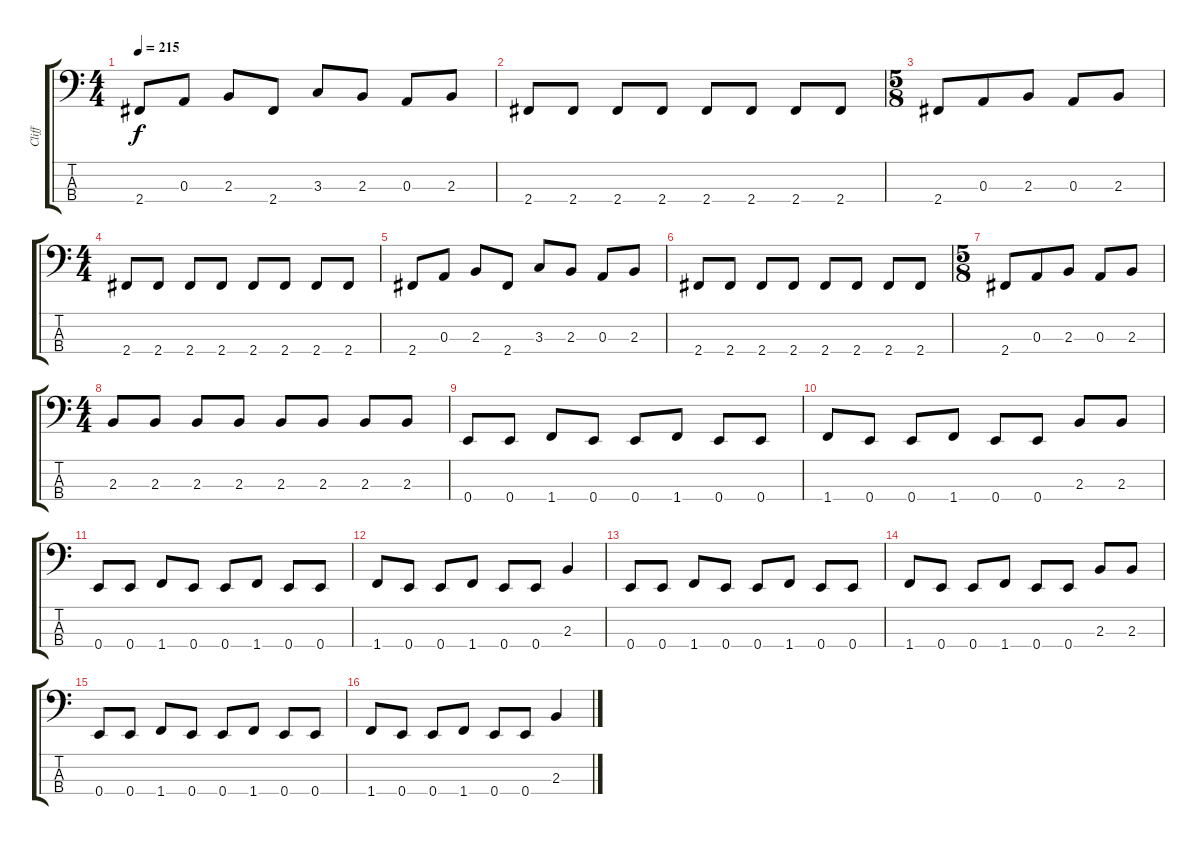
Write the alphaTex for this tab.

\track ("Cliff" "Cliff") {instrument electricbassfinger}
\staff {score tabs}
\tuning (G2 D2 A1 E1) {hide}
\ts (4 4)
\tempo 215
\clef f4
\ks c
2.4.8{dy f} 0.3.8 2.3.8 2.4.8 3.3.8 2.3.8 0.3.8 2.3.8 |
2.4.8 2.4.8 2.4.8 2.4.8 2.4.8 2.4.8 2.4.8 2.4.8 |
\ts (5 8)
2.4.8 0.3.8 2.3.8 0.3.8 2.3.8 |
\ts (4 4)
2.4.8 2.4.8 2.4.8 2.4.8 2.4.8 2.4.8 2.4.8 2.4.8 |
2.4.8 0.3.8 2.3.8 2.4.8 3.3.8 2.3.8 0.3.8 2.3.8 |
2.4.8 2.4.8 2.4.8 2.4.8 2.4.8 2.4.8 2.4.8 2.4.8 |
\ts (5 8)
2.4.8 0.3.8 2.3.8 0.3.8 2.3.8 |
\ts (4 4)
2.3.8 2.3.8 2.3.8 2.3.8 2.3.8 2.3.8 2.3.8 2.3.8 |
0.4.8 0.4.8 1.4.8 0.4.8 0.4.8 1.4.8 0.4.8 0.4.8 |
1.4.8 0.4.8 0.4.8 1.4.8 0.4.8 0.4.8 2.3.8 2.3.8 |
0.4.8 0.4.8 1.4.8 0.4.8 0.4.8 1.4.8 0.4.8 0.4.8 |
1.4.8 0.4.8 0.4.8 1.4.8 0.4.8 0.4.8 2.3.4 |
0.4.8 0.4.8 1.4.8 0.4.8 0.4.8 1.4.8 0.4.8 0.4.8 |
1.4.8 0.4.8 0.4.8 1.4.8 0.4.8 0.4.8 2.3.8 2.3.8 |
0.4.8 0.4.8 1.4.8 0.4.8 0.4.8 1.4.8 0.4.8 0.4.8 |
1.4.8 0.4.8 0.4.8 1.4.8 0.4.8 0.4.8 2.3.4
